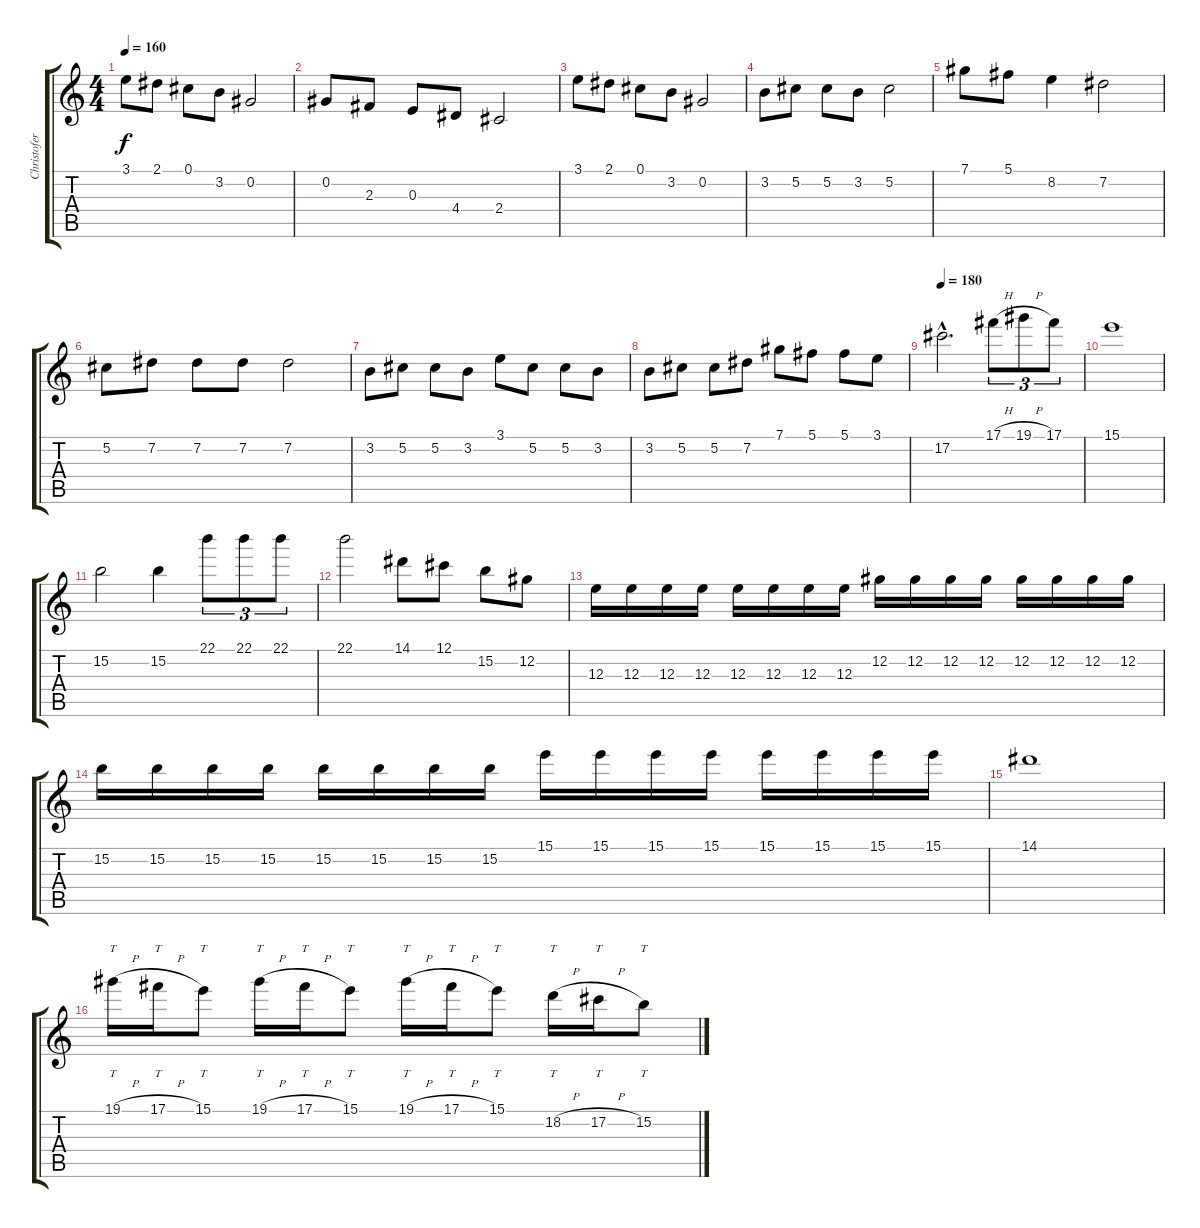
\track ("Christofer Johnsson" "Christofer") {instrument distortionguitar}
\staff {score tabs}
\tuning (Db4 Ab3 E3 B2 Gb2 Db2) {hide}
\ts (4 4)
\tempo 160
\clef g2
\ks c
3.1.8{dy f} 2.1.8 0.1.8 3.2.8 0.2.2 |
0.2.8 2.3.8 0.3.8 4.4.8 2.4.2 |
3.1.8 2.1.8 0.1.8 3.2.8 0.2.2 |
3.2.8 5.2.8 5.2.8 3.2.8 5.2.2 |
7.1.8 5.1.8 8.2.4 7.2.2 |
5.2.8 7.2.8 7.2.8 7.2.8 7.2.2 |
3.2.8 5.2.8 5.2.8 3.2.8 3.1.8 5.2.8 5.2.8 3.2.8 |
3.2.8 5.2.8 5.2.8 7.2.8 7.1.8 5.1.8 5.1.8 3.1.8 |
\tempo 180
17.2{hac}.2{d} 17.1{h}.8{tu (3 2)} 19.1{h}.8{tu (3 2)} 17.1.8{tu (3 2)} |
15.1.1 |
15.2.2 15.2.4 22.1.8{tu (3 2)} 22.1.8{tu (3 2)} 22.1.8{tu (3 2)} |
22.1.2 14.1.8 12.1.8 15.2.8 12.2.8 |
12.3.16 12.3.16 12.3.16 12.3.16 12.3.16 12.3.16 12.3.16 12.3.16 12.2.16 12.2.16 12.2.16 12.2.16 12.2.16 12.2.16 12.2.16 12.2.16 |
15.2.16 15.2.16 15.2.16 15.2.16 15.2.16 15.2.16 15.2.16 15.2.16 15.1.16 15.1.16 15.1.16 15.1.16 15.1.16 15.1.16 15.1.16 15.1.16 |
14.1.1 |
19.1{h}.16{tt} 17.1{h}.16{tt} 15.1.8{tt} 19.1{h}.16{tt} 17.1{h}.16{tt} 15.1.8{tt} 19.1{h}.16{tt} 17.1{h}.16{tt} 15.1.8{tt} 18.2{h}.16{tt} 17.2{h}.16{tt} 15.2.8{tt}
